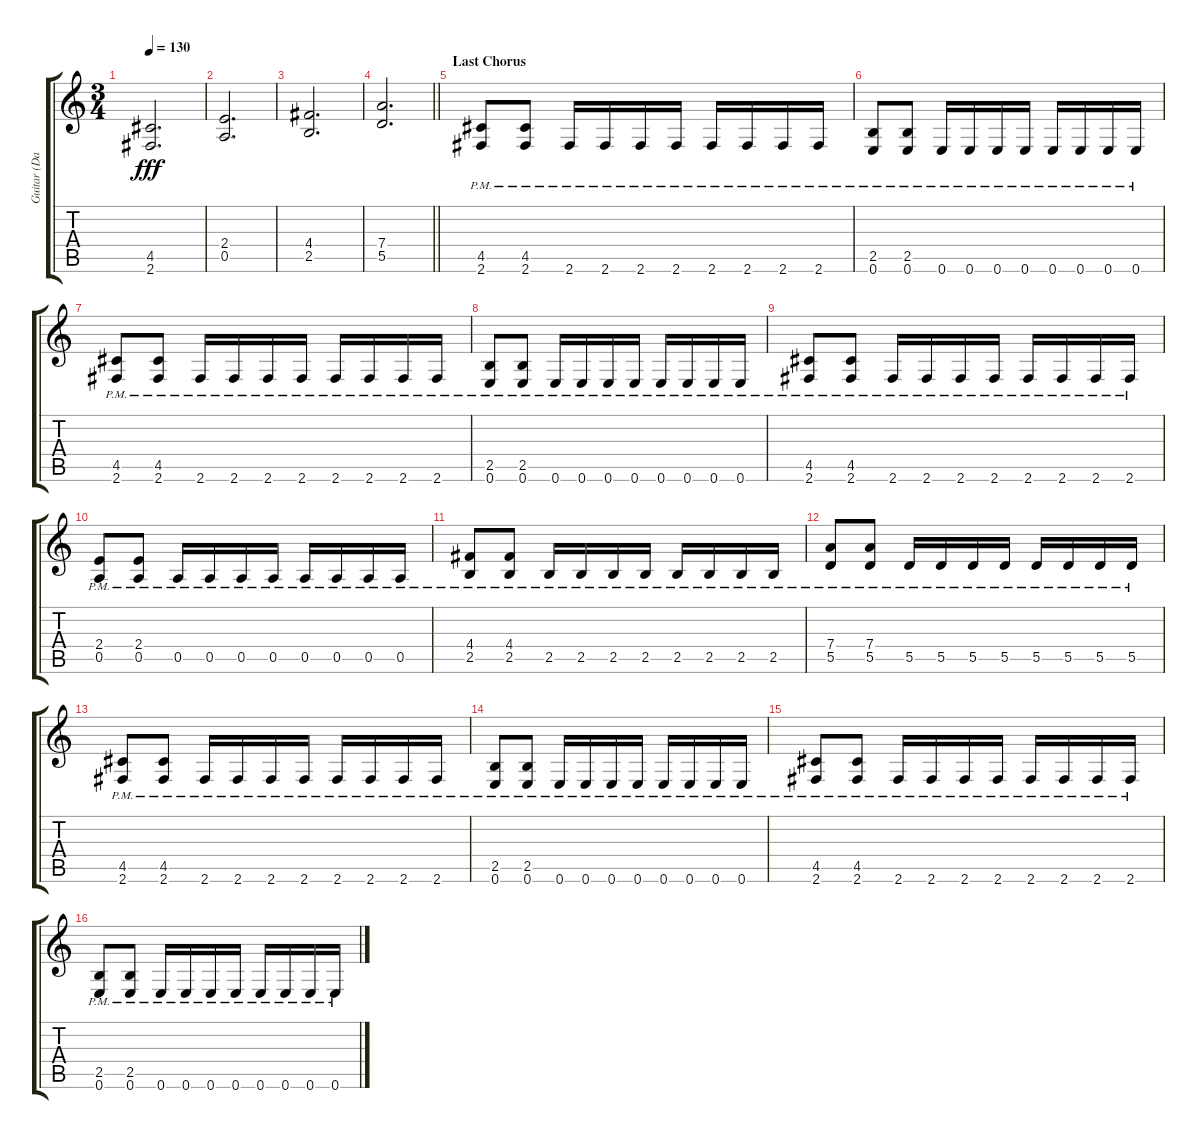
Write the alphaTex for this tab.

\track ("Guitar (Dave)" "Guitar (Da") {instrument distortionguitar}
\staff {score tabs}
\tuning (E4 B3 G3 D3 A2 E2) {hide}
\ts (3 4)
\tempo 130
\clef g2
\ks c
(4.5 2.6).2{d dy fff} |
(2.4 0.5).2{d} |
(4.4 2.5).2{d} |
\barLineRight lightlight
(7.4 5.5).2{d} |
\section ("" "Last Chorus")
(4.5{pm} 2.6{pm}).8 (4.5{pm} 2.6{pm}).8 2.6{pm}.16 2.6{pm}.16 2.6{pm}.16 2.6{pm}.16 2.6{pm}.16 2.6{pm}.16 2.6{pm}.16 2.6{pm}.16 |
(2.5{pm} 0.6{pm}).8 (2.5{pm} 0.6{pm}).8 0.6{pm}.16 0.6{pm}.16 0.6{pm}.16 0.6{pm}.16 0.6{pm}.16 0.6{pm}.16 0.6{pm}.16 0.6{pm}.16 |
(4.5{pm} 2.6{pm}).8 (4.5{pm} 2.6{pm}).8 2.6{pm}.16 2.6{pm}.16 2.6{pm}.16 2.6{pm}.16 2.6{pm}.16 2.6{pm}.16 2.6{pm}.16 2.6{pm}.16 |
(2.5{pm} 0.6{pm}).8 (2.5{pm} 0.6{pm}).8 0.6{pm}.16 0.6{pm}.16 0.6{pm}.16 0.6{pm}.16 0.6{pm}.16 0.6{pm}.16 0.6{pm}.16 0.6{pm}.16 |
(4.5{pm} 2.6{pm}).8 (4.5{pm} 2.6{pm}).8 2.6{pm}.16 2.6{pm}.16 2.6{pm}.16 2.6{pm}.16 2.6{pm}.16 2.6{pm}.16 2.6{pm}.16 2.6{pm}.16 |
(2.4{pm} 0.5{pm}).8 (2.4{pm} 0.5{pm}).8 0.5{pm}.16 0.5{pm}.16 0.5{pm}.16 0.5{pm}.16 0.5{pm}.16 0.5{pm}.16 0.5{pm}.16 0.5{pm}.16 |
(4.4{pm} 2.5{pm}).8 (4.4{pm} 2.5{pm}).8 2.5{pm}.16 2.5{pm}.16 2.5{pm}.16 2.5{pm}.16 2.5{pm}.16 2.5{pm}.16 2.5{pm}.16 2.5{pm}.16 |
(7.4{pm} 5.5{pm}).8 (7.4{pm} 5.5{pm}).8 5.5{pm}.16 5.5{pm}.16 5.5{pm}.16 5.5{pm}.16 5.5{pm}.16 5.5{pm}.16 5.5{pm}.16 5.5{pm}.16 |
(4.5{pm} 2.6{pm}).8 (4.5{pm} 2.6{pm}).8 2.6{pm}.16 2.6{pm}.16 2.6{pm}.16 2.6{pm}.16 2.6{pm}.16 2.6{pm}.16 2.6{pm}.16 2.6{pm}.16 |
(2.5{pm} 0.6{pm}).8 (2.5{pm} 0.6{pm}).8 0.6{pm}.16 0.6{pm}.16 0.6{pm}.16 0.6{pm}.16 0.6{pm}.16 0.6{pm}.16 0.6{pm}.16 0.6{pm}.16 |
(4.5{pm} 2.6{pm}).8 (4.5{pm} 2.6{pm}).8 2.6{pm}.16 2.6{pm}.16 2.6{pm}.16 2.6{pm}.16 2.6{pm}.16 2.6{pm}.16 2.6{pm}.16 2.6{pm}.16 |
(2.5{pm} 0.6{pm}).8 (2.5{pm} 0.6{pm}).8 0.6{pm}.16 0.6{pm}.16 0.6{pm}.16 0.6{pm}.16 0.6{pm}.16 0.6{pm}.16 0.6{pm}.16 0.6{pm}.16
